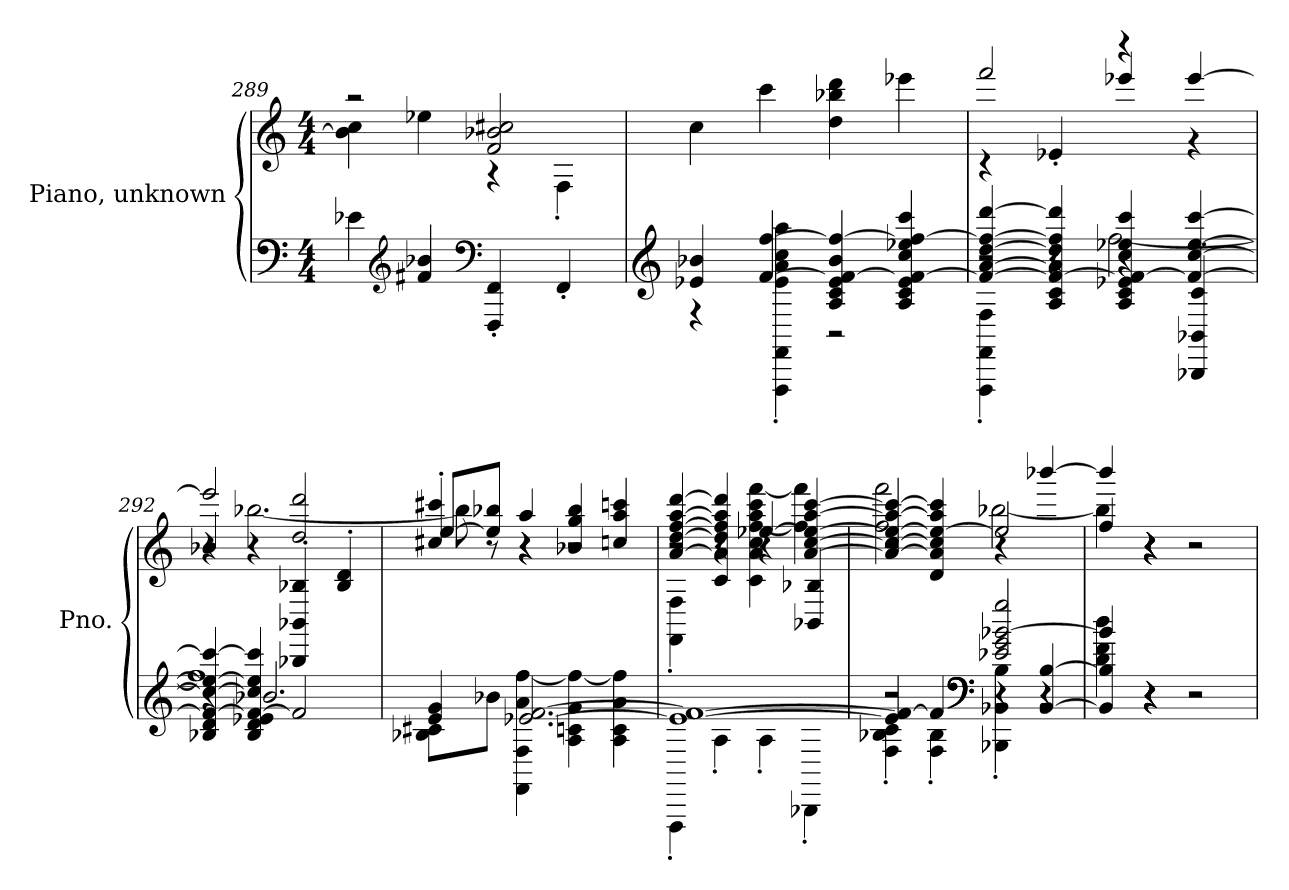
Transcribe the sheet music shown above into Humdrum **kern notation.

**kern	**kern
*part1	*part1
*staff2	*staff1
*I"Piano, unknown	*
*I'Pno.	*
!!LO:LB:g=z
*clefF4	*clefG2
*k[]	*k[]
*M4/4	*M4/4
=289	=289
*	*^
4e-X\	2r	4b-\] 4cc\
*clefG2	*	*
4f#X/ 4b-X/	.	4ee-X\
*clefF4	*	*
4FFF/' 4FF/'	2f/ 2b-X/ 2cc#X/	4r
4FF'/	.	4F'\
*	*v	*v
=290	=290
*clefG2	*
*^	*
4e-X/ 4b-X/	4r	4cc\
[4f/ [4ff/	4FFF\' 4FF\' 4e-\' 4a\' 4cc\' 4aa\'	4ccc\
4A/ 4c/ 4e-/ 4f/_ 4b-/ 4ff/_	2r	4dd\ 4bb-X\ 4ddd\
4A/ 4c/ 4e-/ 4f/_ 4cc/ 4ee-X/ 4ff/_ 4ccc/	.	4eee-X\
=291	=291	=291
*	*^	*^
4f/_ [4a/ [4dd/ 4ff/_ [4ddd/	4FFF\' 4FF\' 4F\'	2r	2fff/	4r
4A/ 4c/ 4f/_ 4a/] 4dd/] 4ff/] 4ddd/]	4r	.	.	4e-X'/
4A/ 4c/ 4e-X/ 4f/_ 4cc/ 4ee-X/ 4ccc/	[2ff\	4r	4r	4eee-X/
4f/_ [4cc/ [4ee-/ [4ccc/	.	4BBB-X/' 4BB-X/' 4c/'	[4eee-/	4r
=292	=292	=292	=292	=292
*	*	*	*	*^
4B-X/ 4d/ 4f/_ 4cc/_ 4ee-/_ 4ccc/_	1ff]	4r	2eee-/]	4r	4b-X/
4B-/ 4d/ 4e-X/ 4f/_ 4cc/] 4ee-/] 4ccc/]	.	2.b-X/	.	[2.bb-X\	4r
2f/]	.	.	2dd/ 2ddd/	.	4BBB-X/' 4BB-X/' 4B-X/'
.	.	.	.	.	4B-/' 4d/'
*	*v	*v	*	*	*
!!LO:LB:g=z	!!	!!
=293	=293	=293	=293	=293
4e/ 4g/	8B-X\ 8c#X\L	4cc#X/' 4ccc#X/'	8bb-\]	[8ee/L
.	8b-X\J	.	8r	8ee/] 8bb-X/J
[2.e-X/ [2.f/	4FF\ 4F\ 4a\ [4ff\	4r	4r	4aa/
.	4A\ 4cn\ 4g\ 4ff\_	2r	2r	4b-X/ 4gg/ 4bb-/
.	4A\ 4c\ 4a\ 4ff\]	.	.	4ccn/ 4aa/ 4cccn/
=294	=294	=294	=294	=294
1e-_ 1f_	4FFF'\	[4a/ [4dd/ [4ff/ [4aa/ [4ddd/	4FF\' 4F\'	2r
.	4A'\	4c/ 4a/] 4dd/] 4ff/] 4aa/] 4ddd/]	4r	.
.	4A'\	[4ee-X/	4c\ 4a\ 4cc\ [4ff\ 4aa\ 4ccc\ [4fff\	4r
.	4BBB-X'\	[4a/ [4cc/ 4ee-/_ [4aa/ [4ccc/	4ff\] 4fff\]	4BB-X/ 4B-X/
=295	=295	=295	=295	=295
*	*^	*	*	*
4e-/] 4f/_	4F\' 4B-X\' 4c\'	2r	4a/_ 4cc/_ 4ee-/_ 4aa/_ 4ccc/_	2ff\ 2fff\	2r
4f/]	4F\' 4B-\'	.	4d/ 4a/] 4cc/] 4ee-/_ 4aa/] 4ccc/]	.	.
*clefF4	*	*	*	*	*
2e-X/ 2g/ [2b-X/ 2gg/	4BBB-X\' 4BB-X\' 4B-\'	4r	2ee-/]	[2bb-X\	4r
.	4r	[4BB-/ [4B-/	.	.	[4bbb-X/
=296	=296	=296	=296	=296	=296
4b-/]	4d\ 4f\ 4dd\	4BB-/] 4B-/]	4ff/	4bb-\]	4bbb-/]
4r	4r	4r	4r	4r	4r
2r	2r	2r	2r	2r	2r
*v	*v	*v	*	*	*
*	*v	*v	*v
=	=
*-	*-
